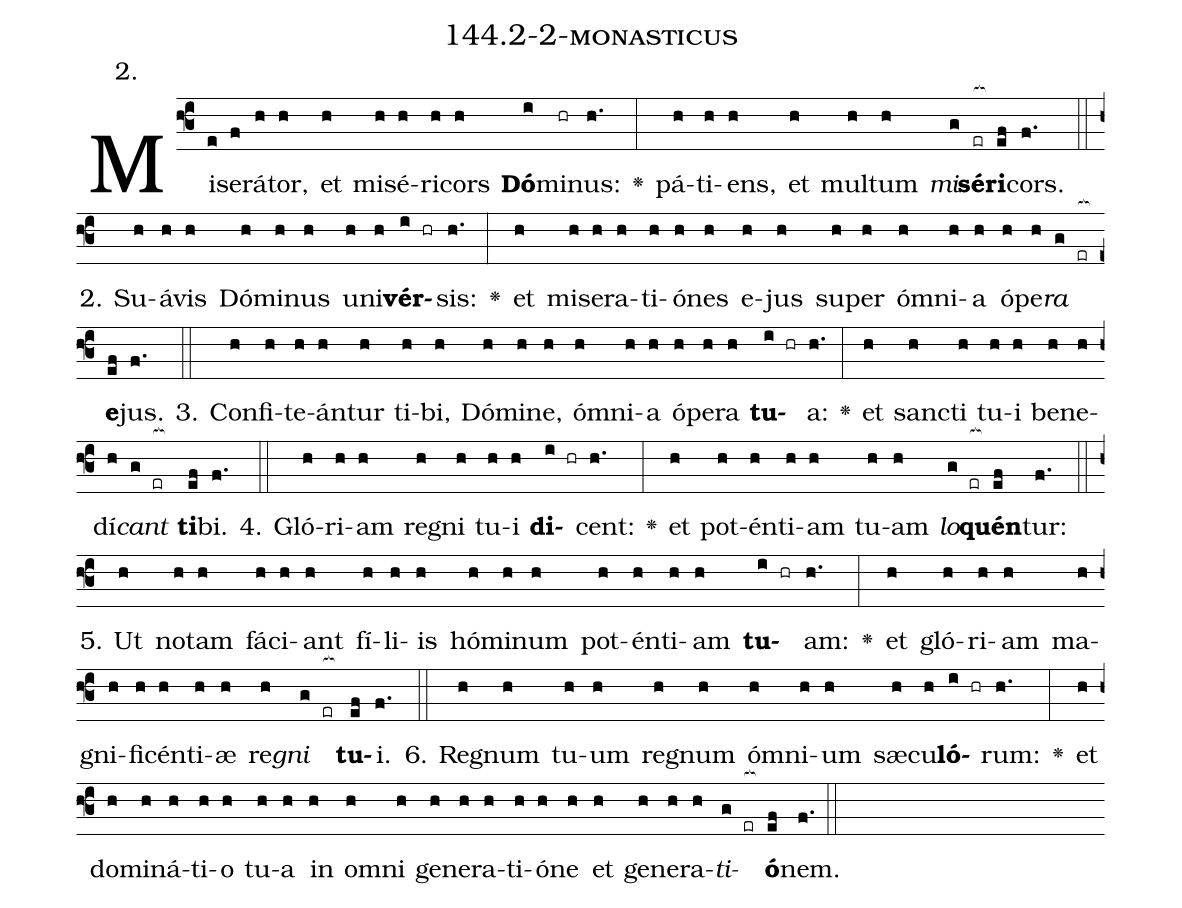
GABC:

name: 144.2-2-monasticus;
annotation: 2.;
%%
(f3)Mi(e)se(f)rá(h)tor,(h) et(h) mi(h)sé(h)ri(h)cors(h) <b>Dó</b>(i)mi(hr)nus:(h.) <v>\greheightstar</v>(:) pá(h)ti(h)ens,(h) et(h) mul(h)tum(h) <i>mi</i>(g)<b>sé</b>(er[ocb:1{])<b>ri</b>(ef[ocb:0}])cors.(f.) (::)
2. Su(h)á(h)vis(h) Dó(h)mi(h)nus(h) u(h)ni(h)<b>vér</b>(i hr)sis:(h.) <v>\greheightstar</v>(:) et(h) mi(h)se(h)ra(h)ti(h)ó(h)nes(h) e(h)jus(h) su(h)per(h) óm(h)ni(h)a(h) ó(h)pe(h)<i>ra</i>(g er[ocb:1{]) <b>e</b>(ef[ocb:0}])jus.(f.) (::)
3. Con(h)fi(h)te(h)án(h)tur(h) ti(h)bi,(h) Dó(h)mi(h)ne,(h) óm(h)ni(h)a(h) ó(h)pe(h)ra(h) <b>tu</b>(i hr)a:(h.) <v>\greheightstar</v>(:) et(h) sanc(h)ti(h) tu(h)i(h) be(h)ne(h)dí(h)<i>cant</i>(g er[ocb:1{]) <b>ti</b>(ef[ocb:0}])bi.(f.) (::)
4. Gló(h)ri(h)am(h) re(h)gni(h) tu(h)i(h) <b>di</b>(i hr)cent:(h.) <v>\greheightstar</v>(:) et(h) pot(h)én(h)ti(h)am(h) tu(h)am(h) <i>lo</i>(g er[ocb:1{])<b>quén</b>(ef[ocb:0}])tur:(f.) (::)
5. Ut(h) no(h)tam(h) fá(h)ci(h)ant(h) fí(h)li(h)is(h) hó(h)mi(h)num(h) pot(h)én(h)ti(h)am(h) <b>tu</b>(i hr)am:(h.) <v>\greheightstar</v>(:) et(h) gló(h)ri(h)am(h) ma(h)gni(h)fi(h)cén(h)ti(h)æ(h) re(h)<i>gni</i>(g er[ocb:1{]) <b>tu</b>(ef[ocb:0}])i.(f.) (::)
6. Re(h)gnum(h) tu(h)um(h) re(h)gnum(h) óm(h)ni(h)um(h) sæ(h)cu(h)<b>ló</b>(i hr)rum:(h.) <v>\greheightstar</v>(:) et(h) do(h)mi(h)ná(h)ti(h)o(h) tu(h)a(h) in(h) om(h)ni(h) ge(h)ne(h)ra(h)ti(h)ó(h)ne(h) et(h) ge(h)ne(h)ra(h)<i>ti</i>(g er[ocb:1{])<b>ó</b>(ef[ocb:0}])nem.(f.) (::)
